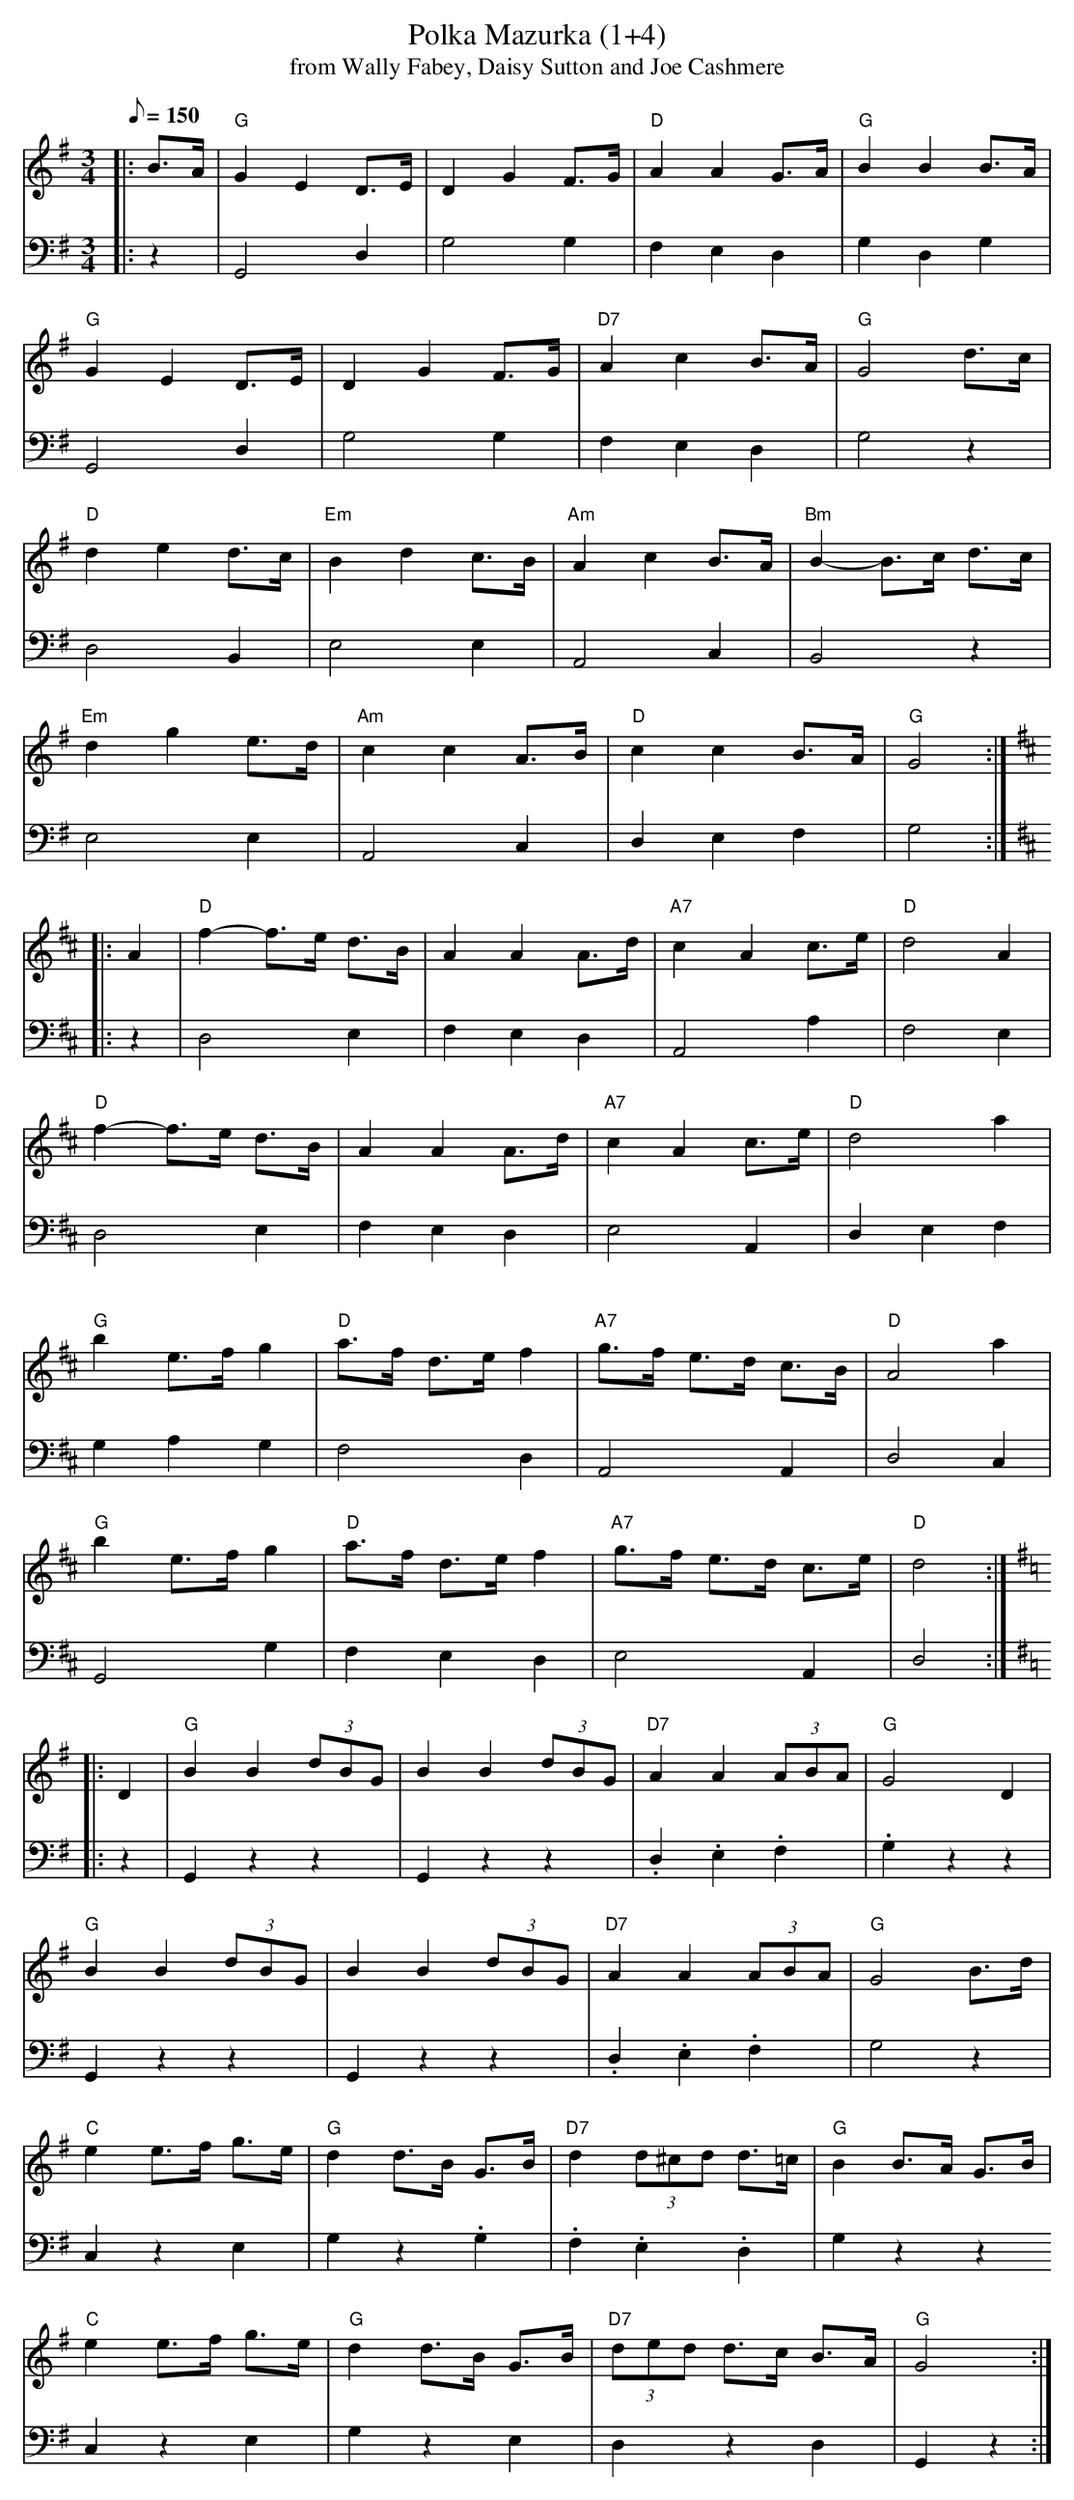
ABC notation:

X:1
T:Polka Mazurka (1+4)
T:from Wally Fabey, Daisy Sutton and Joe Cashmere
M:3/4
L:1/8
Q:150
K:G
V:1
|:B>A|"G"G2E2D>E|D2G2F>G|"D"A2A2G>A|"G"B2B2B>A|
"G"G2E2D>E|D2G2F>G|"D7"A2c2B>A|"G"G4d>c|
"D"d2e2d>c|"Em"B2d2c>B|"Am"A2c2B>A|"Bm"B2-B>c d>c|
"Em"d2g2e>d|"Am"c2c2A>B|"D"c2c2B>A|"G"G4:|
K:D
|:A2|"D"f2-f>e d>B|A2A2A>d|"A7"c2A2c>e|"D"d4A2|
"D"f2-f>e d>B|A2A2A>d|"A7"c2A2c>e|"D"d4a2|
"G"b2e>fg2|"D"a>f d>ef2|"A7"g>f e>d c>B|"D"A4a2|
"G"b2e>fg2|"D"a>f d>ef2|"A7"g>f e>d c>e|"D"d4:|
K:G
|:D2|"G"B2B2(3dBG|B2B2(3dBG|"D7"A2A2(3ABA|"G"G4D2|
"G"B2B2(3dBG|B2B2(3dBG|"D7"A2A2(3ABA|"G"G4B>d|
"C"e2e>f g>e|"G"d2 d>B G>B|"D7"d2 (3d^cd d>=c|"G"B2B>A G>B|
"C"e2e>f g>e|"G"d2 d>B G>B|"D7"(3ded d>c B>A|"G"G4:|
V:4 clef=bass
K:G
|:z2|G,,4D,2|G,4G,2|F,2E,2D,2|G,2D,2G,2|
G,,4D,2|G,4G,2|F,2E,2D,2|G,4z2|
D,4B,,2|E,4E,2|A,,4C,2|B,,4z2|
E,4E,2|A,,4C,2|D,2E,2F,2|G,4:|
K:D
|:z2|D,4E,2|F,2E,2D,2|A,,4A,2|F,4E,2|
D,4E,2|F,2E,2D,2|E,4A,,2|D,2E,2F,2|
G,2A,2G,2|F,4D,2|A,,4A,,2|D,4C,2|
G,,4G,2|F,2E,2D,2|E,4A,,2|D,4:|
K:G
|:z2|G,,2z2z2|G,,2z2z2|.D,2.E,2.F,2|.G,2z2z2|
G,,2z2z2|G,,2z2z2|.D,2.E,2.F,2|G,4z2|
C,2z2E,2|G,2z2.G,2|.F,2.E,2.D,2|G,2z2z2
C,2z2E,2|G,2z2E,2|D,2z2D,2|G,,2z2:|
